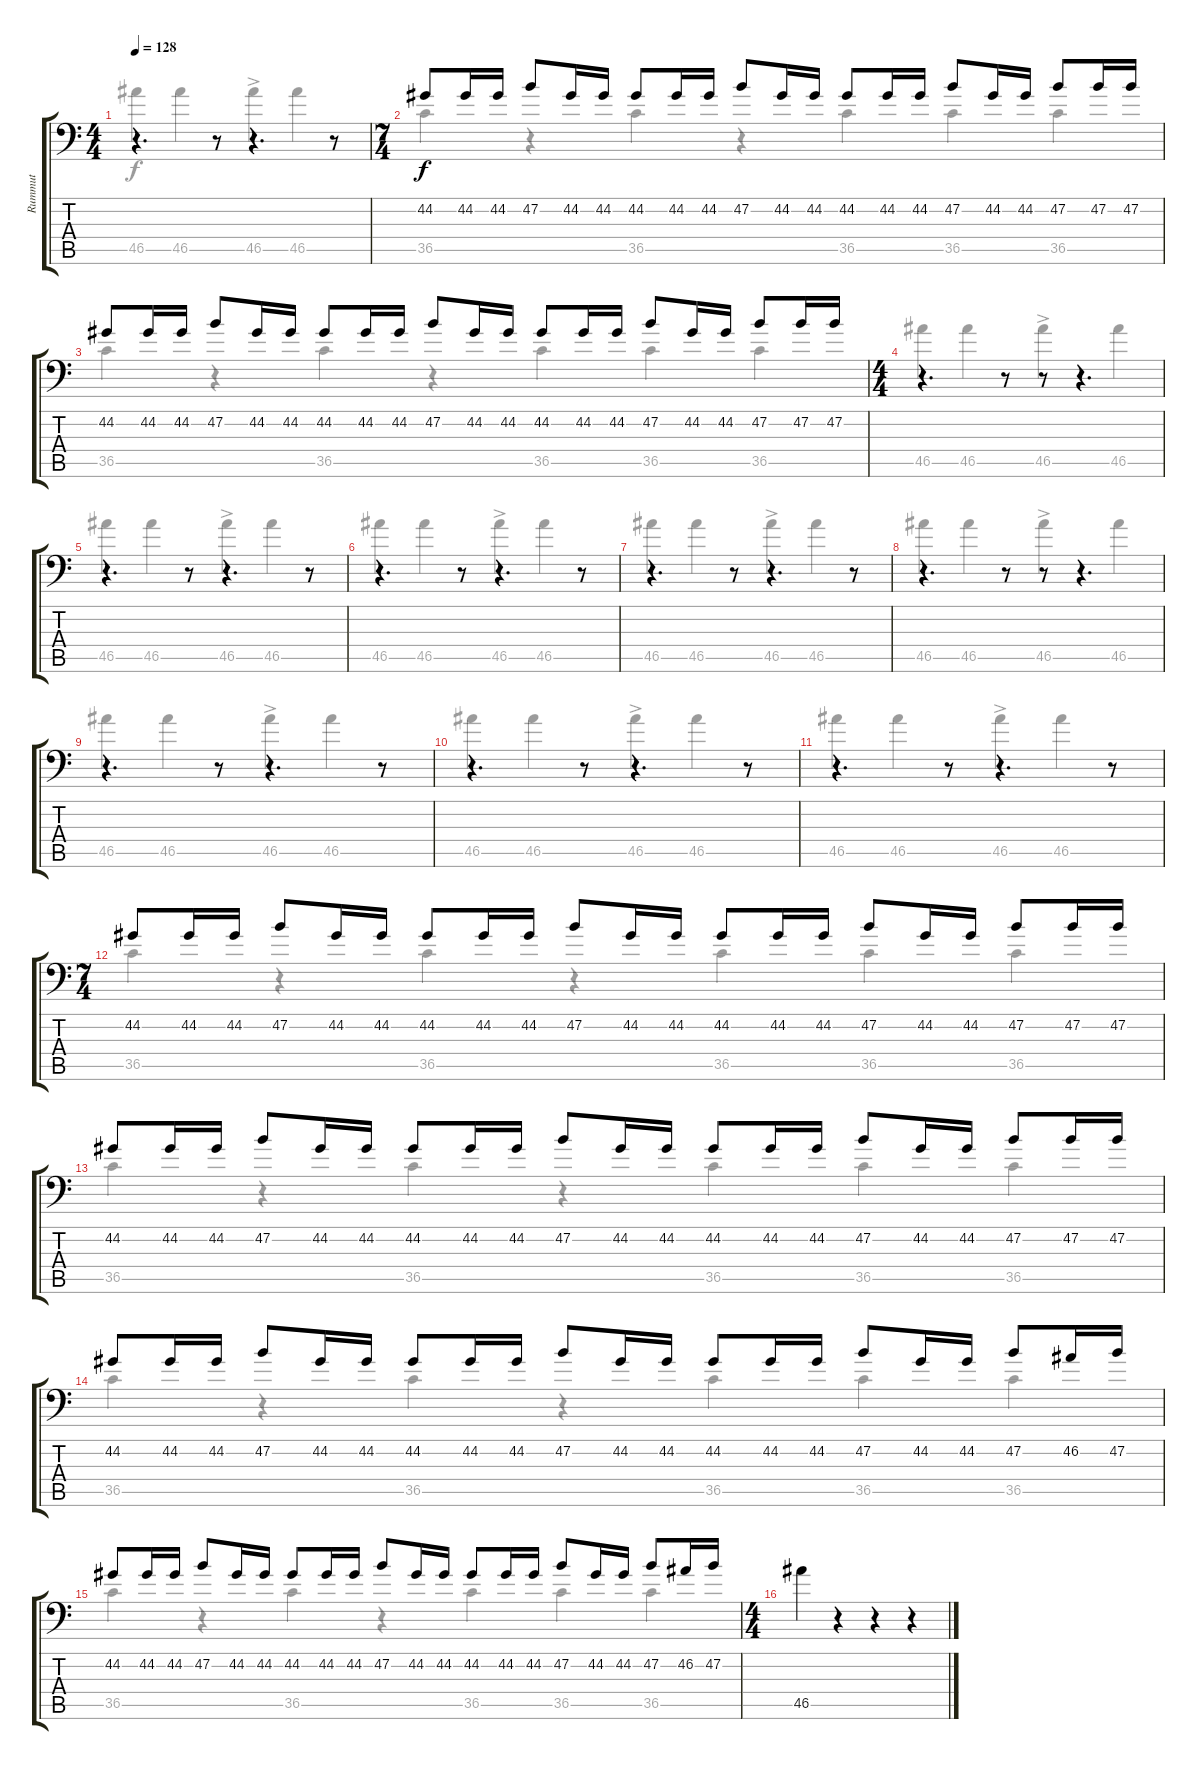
\track ("Rummut" "Rummut") {instrument acousticgrandpiano}
\staff {score tabs}
\tuning (C-1 C-1 C-1 C-1 C-1 C-1) {hide}
\voice
\ts (4 4)
\tempo 128
\clef f4
\ks c
r.4{d dy f} r.8 r.4{d} r.8 |
\ts (7 4)
44.2.8 44.2.16 44.2.16 47.2.8 44.2.16 44.2.16 44.2.8 44.2.16 44.2.16 47.2.8 44.2.16 44.2.16 44.2.8 44.2.16 44.2.16 47.2.8 44.2.16 44.2.16 47.2.8 47.2.16 47.2.16 |
44.2.8 44.2.16 44.2.16 47.2.8 44.2.16 44.2.16 44.2.8 44.2.16 44.2.16 47.2.8 44.2.16 44.2.16 44.2.8 44.2.16 44.2.16 47.2.8 44.2.16 44.2.16 47.2.8 47.2.16 47.2.16 |
\ts (4 4)
r.4{d} r.8 r.8 r.4{d} |
r.4{d} r.8 r.4{d} r.8 |
r.4{d} r.8 r.4{d} r.8 |
r.4{d} r.8 r.4{d} r.8 |
r.4{d} r.8 r.8 r.4{d} |
r.4{d} r.8 r.4{d} r.8 |
r.4{d} r.8 r.4{d} r.8 |
r.4{d} r.8 r.4{d} r.8 |
\ts (7 4)
44.2.8 44.2.16 44.2.16 47.2.8 44.2.16 44.2.16 44.2.8 44.2.16 44.2.16 47.2.8 44.2.16 44.2.16 44.2.8 44.2.16 44.2.16 47.2.8 44.2.16 44.2.16 47.2.8 47.2.16 47.2.16 |
44.2.8 44.2.16 44.2.16 47.2.8 44.2.16 44.2.16 44.2.8 44.2.16 44.2.16 47.2.8 44.2.16 44.2.16 44.2.8 44.2.16 44.2.16 47.2.8 44.2.16 44.2.16 47.2.8 47.2.16 47.2.16 |
44.2.8 44.2.16 44.2.16 47.2.8 44.2.16 44.2.16 44.2.8 44.2.16 44.2.16 47.2.8 44.2.16 44.2.16 44.2.8 44.2.16 44.2.16 47.2.8 44.2.16 44.2.16 47.2.8 46.2.16 47.2.16 |
44.2.8 44.2.16 44.2.16 47.2.8 44.2.16 44.2.16 44.2.8 44.2.16 44.2.16 47.2.8 44.2.16 44.2.16 44.2.8 44.2.16 44.2.16 47.2.8 44.2.16 44.2.16 47.2.8 46.2.16 47.2.16 |
\ts (4 4)
46.5.4 r.4 r.4 r.4
\voice
\clef f4
\ottava regular
\simile none
\ks c
46.5.4{dy f} 46.5.4 46.5{ac}.4 46.5.4 |
36.5.4 r.4 36.5.4 r.4 36.5.4 36.5.4 36.5.4 |
36.5.4 r.4 36.5.4 r.4 36.5.4 36.5.4 36.5.4 |
46.5.4 46.5.4 46.5{ac}.4 46.5.4 |
46.5.4 46.5.4 46.5{ac}.4 46.5.4 |
46.5.4 46.5.4 46.5{ac}.4 46.5.4 |
46.5.4 46.5.4 46.5{ac}.4 46.5.4 |
46.5.4 46.5.4 46.5{ac}.4 46.5.4 |
46.5.4 46.5.4 46.5{ac}.4 46.5.4 |
46.5.4 46.5.4 46.5{ac}.4 46.5.4 |
46.5.4 46.5.4 46.5{ac}.4 46.5.4 |
36.5.4 r.4 36.5.4 r.4 36.5.4 36.5.4 36.5.4 |
36.5.4 r.4 36.5.4 r.4 36.5.4 36.5.4 36.5.4 |
36.5.4 r.4 36.5.4 r.4 36.5.4 36.5.4 36.5.4 |
36.5.4 r.4 36.5.4 r.4 36.5.4 36.5.4 36.5.4 |
